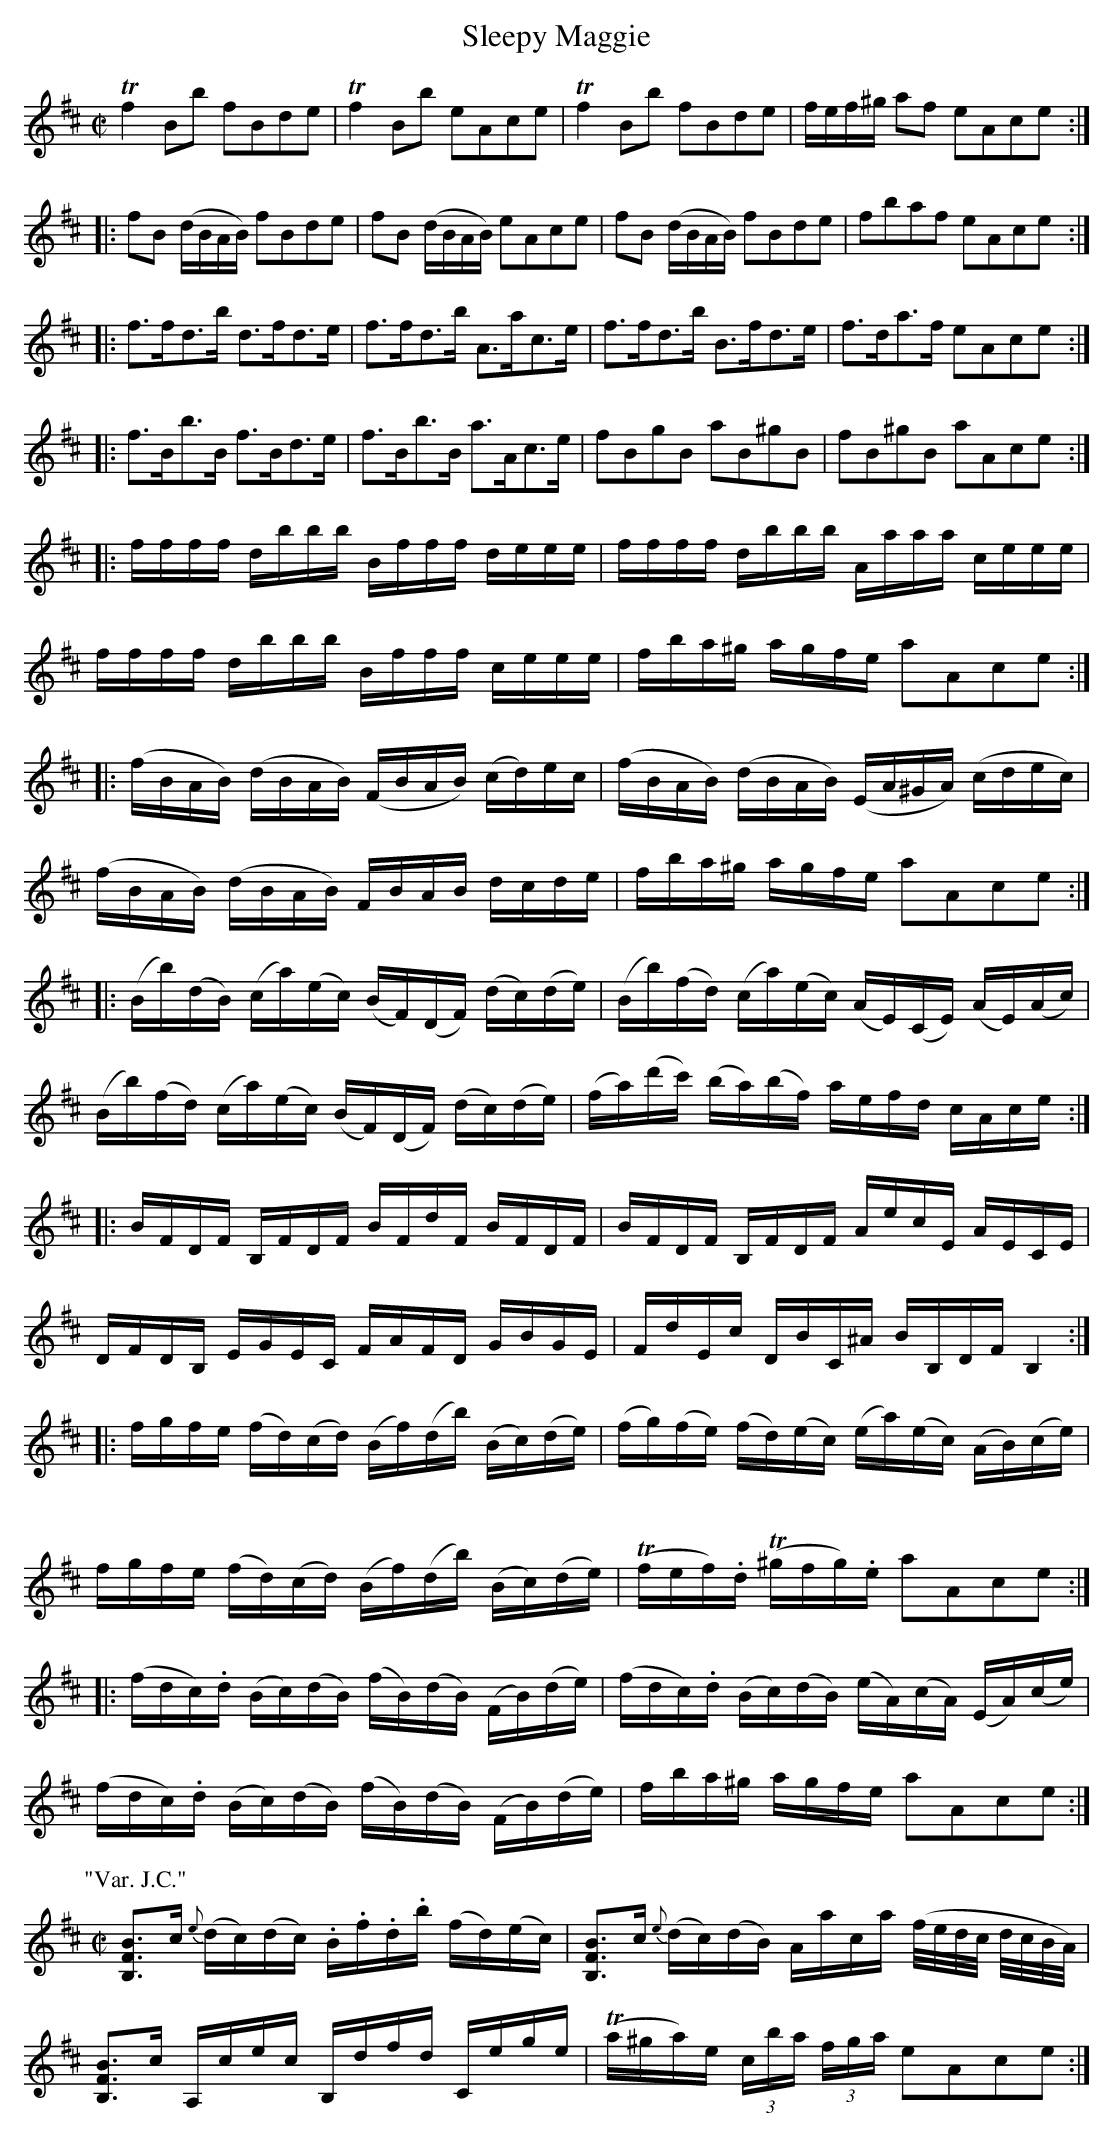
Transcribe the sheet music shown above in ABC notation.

X:1
T:Sleepy Maggie
M:C|
L:1/8
K:D
Tf2 Bb fBde|Tf2 Bb eAce|Tf2 Bb fBde|f/e/f/^g/ af eAce:|
|:fB (d/B/A/B/) fBde|fB (d/B/A/B/) eAce|fB (d/B/A/B/) fBde|fbaf eAce:|
|:f>fd>b d>fd>e|f>fd>b A>ac>e|f>fd>b B>fd>e|f>da>f eAce:|
|:f>Bb>B f>Bd>e|f>Bb>B a>Ac>e|fBgB aB^gB|fB^gB aAce:|
|:f/f/f/f/ d/b/b/b/ B/f/f/f/ d/e/e/e/|f/f/f/f/ d/b/b/b/ A/a/a/a/ c/e/e/e/|
f/f/f/f/ d/b/b/b/ B/f/f/f/ c/e/e/e/|f/b/a/^g/ a/g/f/e/ aAce:|
|:(f/B/A/B/) (d/B/A/B/) (F/B/A/B/) (c/d/)e/c/|(f/B/A/B/) (d/B/A/B/) (E/A/^G/A/) (c/d/e/c/)|
(f/B/A/B/) (d/B/A/B/) F/B/A/B/ d/c/d/e/|f/b/a/^g/ a/g/f/e/ aAce:|
|:(B/b/)(d/B/) (c/a/)(e/c/) (B/F/)(D/F/) (d/c/)(d/e/)|(B/b/)(f/d/) (c/a/)(e/c/) (A/E/)(C/E/) (A/E/)(A/c/)|
(B/b/)(f/d/) (c/a/)(e/c/) (B/F/)(D/F/) (d/c/)(d/e/)|(f/a/)(d'/c'/) (b/a/)(b/f/) a/e/f/d/ c/A/c/e/:|
|:B/F/D/F/ B,/F/D/F/ B/F/d/F/ B/F/D/F/|B/F/D/F/ B,/F/D/F/ A/e/c/E/ A/E/C/E/|
D/F/D/B,/ E/G/E/C/ F/A/F/D/ G/B/G/E/|F/d/E/c/ D/B/C/^A/ B/B,/D/F/ B,2:|
|:f/g/f/e/ (f/d/)(c/d/) (B/f/)(d/b/) (B/c/)(d/e/)|(f/g/)(f/e/) (f/d/)(e/c/) (e/a/)(e/c/) (A/B/)(c/e/)|
f/g/f/e/ (f/d/)(c/d/) (B/f/)(d/b/) (B/c/)(d/e/)|T(f/e/f/).d/ T(^g/f/g/).e/ aAce:|
|:(f/d/c/).d/ (B/c/)(d/B/) (f/B/)(d/B/) (F/B/)(d/e/)|(f/d/c/).d/ (B/c/)(d/B/) (e/A/)(c/A/) (E/A/)(c/e/)|
(f/d/c/).d/ (B/c/)(d/B/) (f/B/)(d/B/) (F/B/)(d/e/)|f/b/a/^g/ a/g/f/e/ aAce:|
P:"Var. J.C."
M:C|
L:1/16
[B,3F3B3]c {e}(dc)(dc) .B.f.d.b (fd)(ec)|[B,3F3B3]c {e}(dc)(dB) Aaca (f/e/d/c/ d/c/B/A/)|
[B,3F3B3]c A,cec B,dfd Cege|T(a^ga)e (3c’ba (3fga e2A2c2e2:|]
